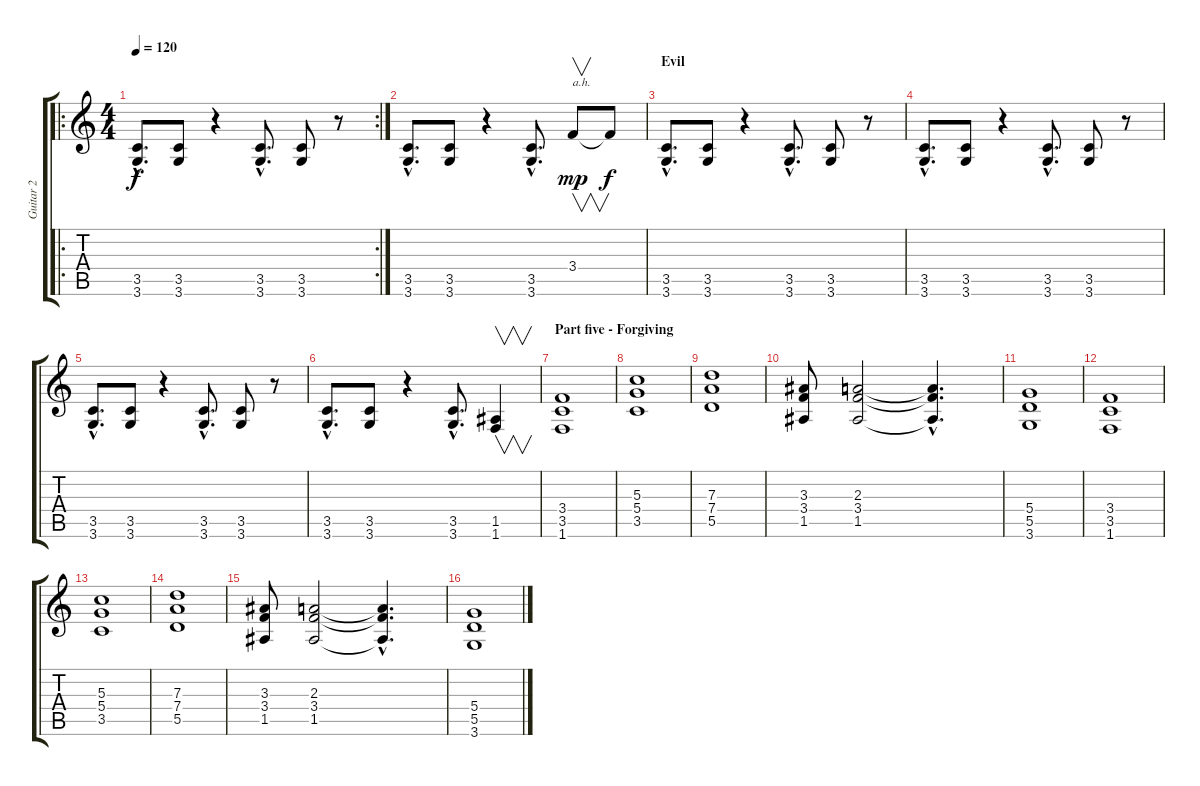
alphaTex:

\track ("Guitar 2" "Guitar 2") {instrument distortionguitar}
\staff {score tabs}
\tuning (E4 B3 G3 D3 A2 E2) {hide}
\ro
\rc 2
\ts (4 4)
\tempo 120
\clef g2
\ks c
(3.5{hac} 3.6{hac}).8{d dy f} (3.5 3.6).8 r.4 (3.5{hac} 3.6{hac}).8{d} (3.5 3.6).8 r.8 |
(3.5{hac} 3.6{hac}).8{d} (3.5 3.6).8 r.4 (3.5{hac} 3.6{hac}).8{d} 3.4.8{v txt "a.h." dy mp volume 16 balance 0 instrument guitarharmonics} 3.4{t}.8{dy f} |
\section ("" "Evil")
(3.5{hac} 3.6{hac}).8{d instrument distortionguitar} (3.5 3.6).8 r.4 (3.5{hac} 3.6{hac}).8{d} (3.5 3.6).8 r.8 |
(3.5{hac} 3.6{hac}).8{d} (3.5 3.6).8 r.4 (3.5{hac} 3.6{hac}).8{d} (3.5 3.6).8 r.8 |
(3.5{hac} 3.6{hac}).8{d} (3.5 3.6).8 r.4 (3.5{hac} 3.6{hac}).8{d} (3.5 3.6).8 r.8 |
(3.5{hac} 3.6{hac}).8{d} (3.5 3.6).8 r.4 (3.5{hac} 3.6{hac}).8{d} (1.5 1.6).4{v} |
\section ("" "Part five - Forgiving")
(3.4 3.5 1.6).1 |
(5.3 5.4 3.5).1 |
(7.3 7.4 5.5).1 |
(3.3 3.4 1.5).8 (2.3 3.4 1.5).2 (2.3{hac t} 3.4{hac t} 1.5{hac t}).4{d} |
(5.4 5.5 3.6).1 |
(3.4 3.5 1.6).1 |
(5.3 5.4 3.5).1 |
(7.3 7.4 5.5).1 |
(3.3 3.4 1.5).8 (2.3 3.4 1.5).2 (2.3{hac t} 3.4{hac t} 1.5{hac t}).4{d} |
(5.4 5.5 3.6).1
